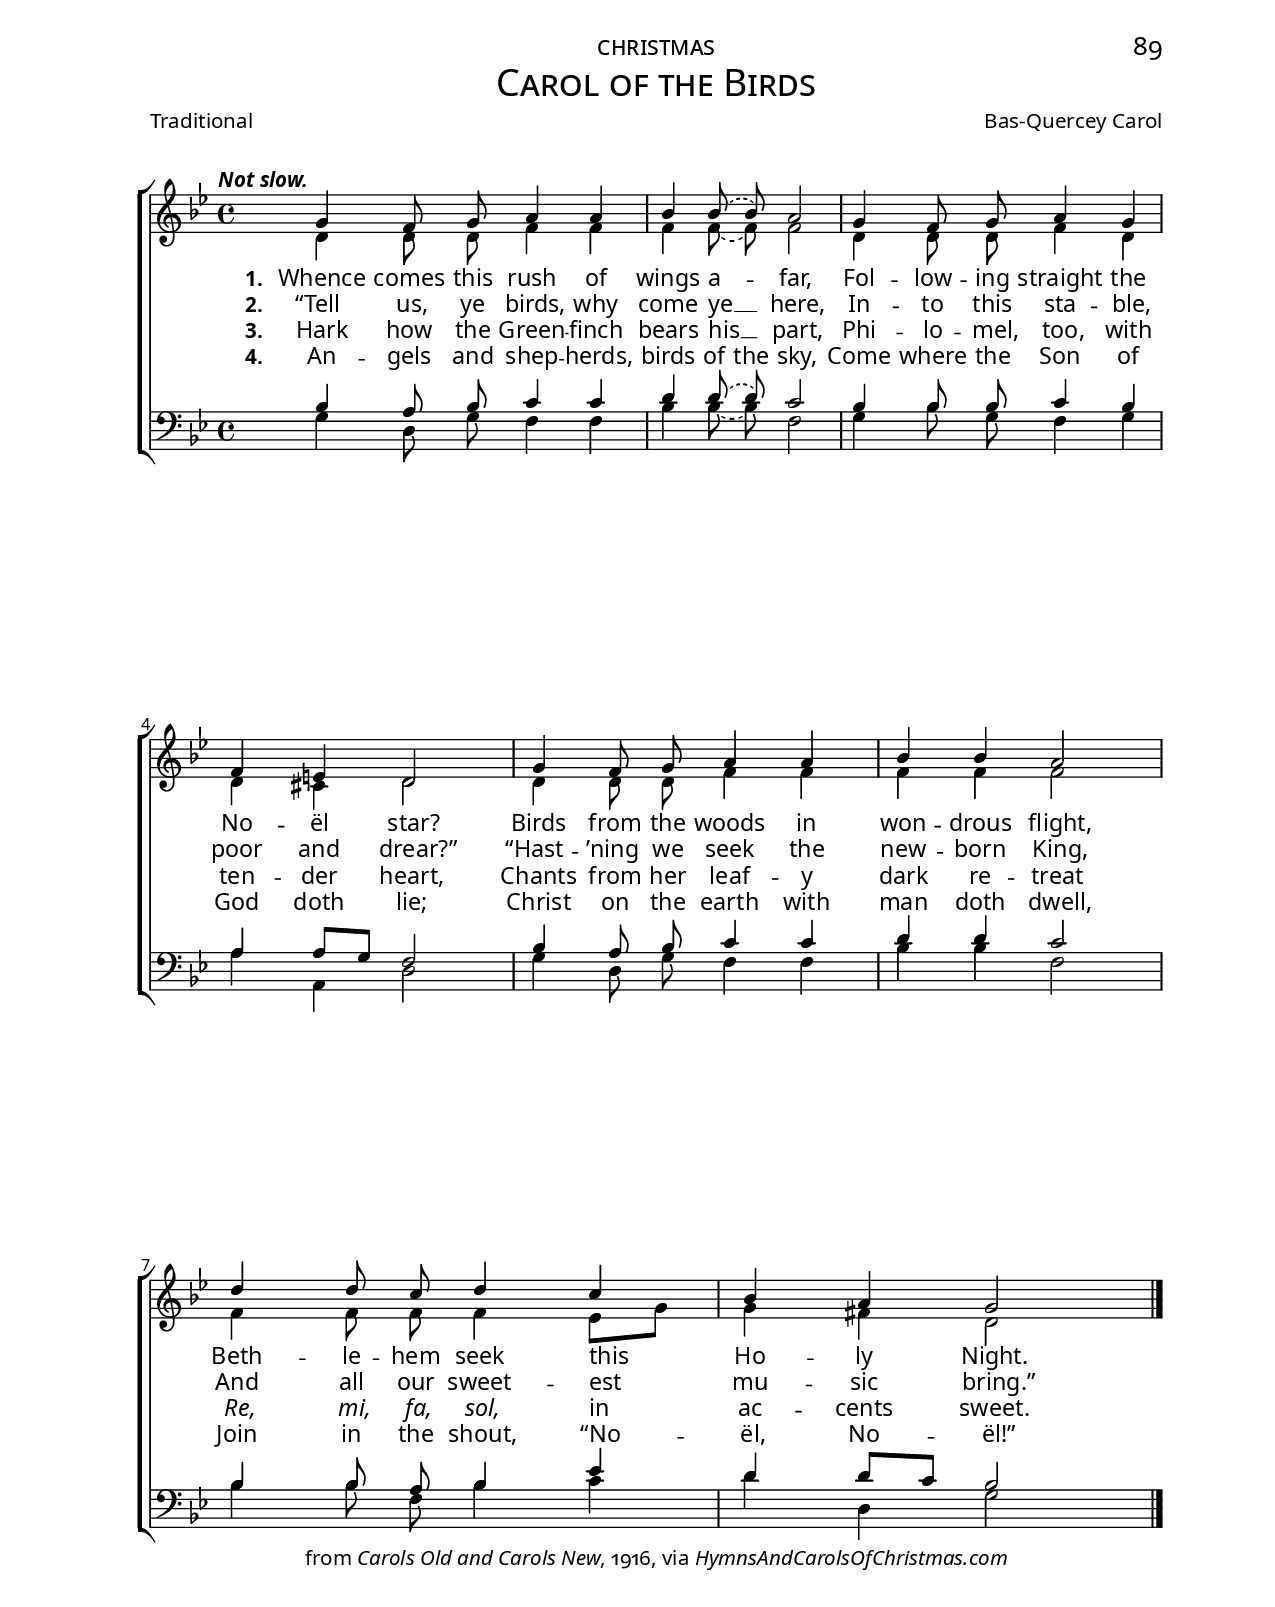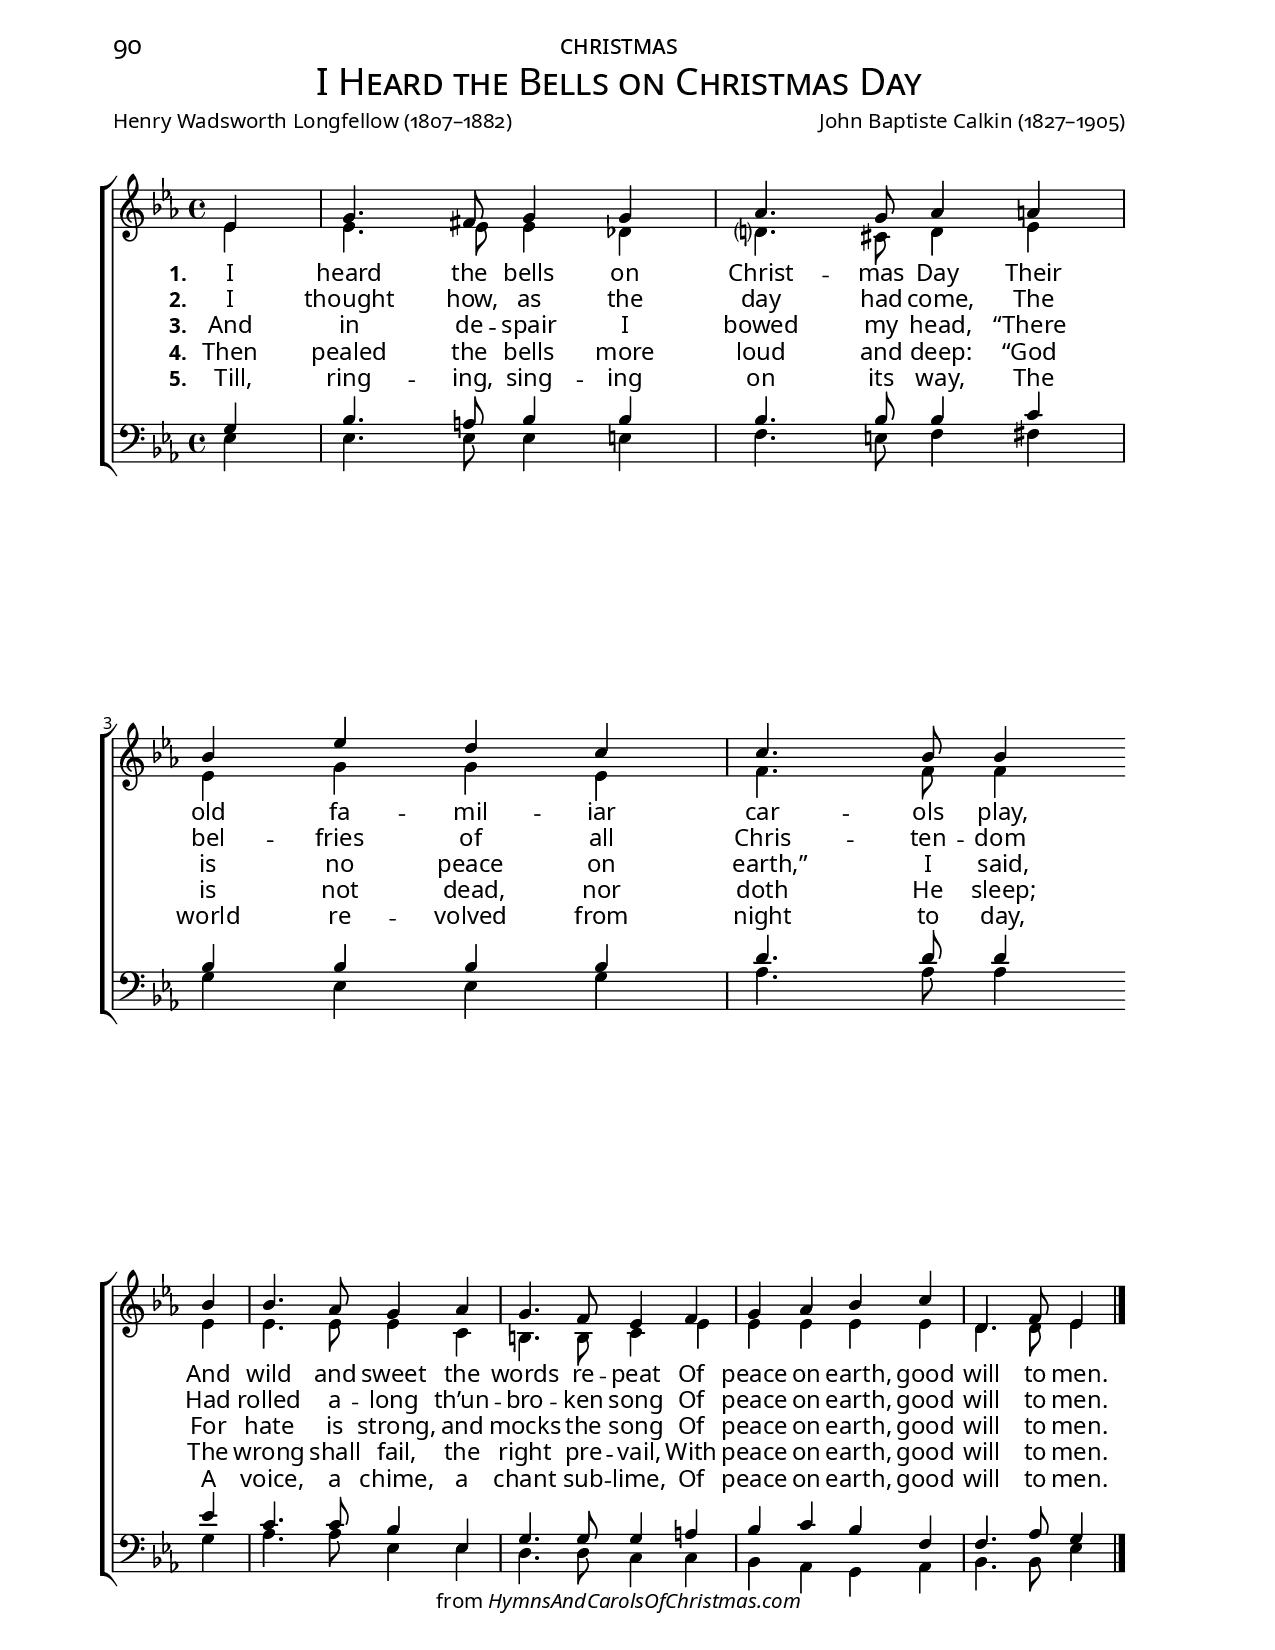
\version "2.14.2"
\include "util.ly"
\paper {
  print-all-headers = ##t
  paper-height = 11\in
  paper-width = 8.5\in
  indent = 0\in
  %system-system-spacing = #'((basic-distance . 10) (padding . 0))
  system-system-spacing =
    #'((basic-distance . 0)
       (minimum-distance . 0)
       (padding . -5)
       (stretchability . 100))
  score-markup-spacing =
    #'((basic-distance . 0)
       (minimum-distance . 0)
       (padding . 1)
       (stretchability . 0))
  last-bottom-spacing =
    #'((basic-distance . 0)
       (minimum-distance . 0)
       (padding . -0.5)
       (stretchability . 0))
  ragged-last-bottom = ##f
  ragged-bottom = ##f
  two-sided = ##t
  inner-margin = 1\in
  outer-margin = 0.75\in
  top-margin = 0.26\in
  bottom-margin = 0.25\in
  first-page-number = #089
  print-first-page-number = ##t
  headerLine = \markup{ \smallCapsOldStyle"christmas"}
  oddHeaderMarkup = \markup\fill-line{
     \abs-fontsize #12.5
     \combine 
        \fill-line{"" \on-the-fly #print-page-number-check-first
        \oldStylePageNum""
        }
        \fill-line{\headerLine}
  }
  evenHeaderMarkup = \markup {
     \abs-fontsize #12.5
     \combine
        \on-the-fly #print-page-number-check-first
        \oldStylePageNum""
        \fill-line{\headerLine}
  }
}
#(set-global-staff-size 18) \paper{ #(define fonts (make-pango-font-tree "Garamond Premr Pro" "Garamond Premr Pro" "Garamond Premr Pro" (/ 18 20))) }
global = {
  \key bes \major
  \time 4/4
  \autoBeamOff
  \override DynamicLineSpanner #'staff-padding = #0.0
  \override DynamicLineSpanner #'Y-extent = #'(-1 . 1)
}

sopMusic = \relative c'' {
  \tempo \markup\italic"Not slow."
  g4 f8\noBeam g a4 a |
  \slurDashed bes bes8\noBeam( bes) a2 |
  
  g4 f8\noBeam g a4 g |
  f e d2 |
  
  g4 f8\noBeam g a4 a |
  bes bes a2 |
  
  d4 d8\noBeam c d4 c |
  bes a g2 \bar "|."
}
sopWords = \lyricmode {
  
}

altoMusic = \relative c' {
  d4 d8\noBeam d f4 f |
  \slurDashed f f8\noBeam( f) f2 |
  
  d4 d8\noBeam d f4 d |
  d cis d2 |
  
  d4 d8\noBeam d f4 f |
  f f f2 |
  
  f4 f8\noBeam f f4 \slurSolid ees8[ g] |
  g4 fis d2 \bar "|."
}
altoWords = \lyricmode {
  \dropLyricsIX
  \set stanza = #"1. "
  \set ignoreMelismata = ##t
  Whence comes this rush of wings a -- _ far,
  Fol -- low -- ing straight the No -- ël star?
  Birds from the woods in won -- drous flight,
  Beth -- le -- hem seek this _ Ho -- ly Night.
}
altoWordsII = \lyricmode {
  \dropLyricsIX
%\markup\italic
  \set stanza = #"2. "
  \set ignoreMelismata = ##t
  “Tell us, ye birds, why come ye __ _ here,
  In -- to this sta -- ble, poor and drear?”
  “Hast -- ’ning we seek the new -- born King,
  And all our sweet -- est _ mu -- sic bring.”
}
altoWordsIII = \lyricmode {
  \dropLyricsIX
  \set stanza = #"3. "
  Hark how the Green -- finch bears his __ part,
  Phi -- lo -- mel, too, with ten -- der heart,
  Chants from her leaf -- y dark re -- treat
  \markup\italic Re, \markup\italic mi, \markup\italic fa, \markup\italic sol, in ac -- cents sweet.
}
altoWordsIV = \lyricmode {
  \dropLyricsIX
  \set stanza = #"4. "
  \set ignoreMelismata = ##t
  An -- gels and shep -- herds, birds of the sky,
  Come where the Son of God doth lie;
  Christ on the earth with man doth dwell,
  Join in the shout, “No -- _ ël, No -- ël!”
}
altoWordsV = \lyricmode {
}
altoWordsVI = \lyricmode {
}
tenorMusic = \relative c' {
  bes4 a8\noBeam bes c4 c |
  \slurDashed d d8\noBeam( d) c2 |
  
  bes4 bes8\noBeam bes c4 bes |
  a \slurSolid a8[ g] f2 |
  
  \slurDashed bes4 a8\noBeam bes c4 c |
  d d c2 |
  
  bes4 bes8\noBeam a bes4 ees |
  d \slurSolid d8[ c] bes2 \bar "|."
}
tenorWords = \lyricmode {

}

bassMusic = \relative c' {
  g4 d8\noBeam g f4 f |
  \slurDashed bes bes8\noBeam( bes) f2 |
  
  g4 bes8\noBeam g f4 g |
  a a, d2 |
  
  g4 d8\noBeam g f4 f |
  bes bes f2 |
  
  bes4 bes8\noBeam f bes4 c |
  d d, g2 \bar "|."
}
bassWords = \lyricmode {

}

pianoRH = \relative c' {
  
}
pianoLH = \relative c' {
  
}

\score {
  <<
   \new ChoirStaff <<
%    \new Lyrics = sopranos \with { \override VerticalAxisGroup #'nonstaff-relatedstaff-spacing = #'((basic-distance . 1)) }
    \new Staff = women <<
      \new Voice = "sopranos" { \voiceOne << \global \sopMusic >> }
      \new Voice = "altos" { \voiceTwo << \global \altoMusic >> }
    >>
    \new Lyrics \with { alignAboveContext = #"women" \override VerticalAxisGroup #'nonstaff-relatedstaff-spacing = #'((basic-distance . 1))} \lyricsto "sopranos" \sopWords
    \new Lyrics = "altosVI"  \with { alignBelowContext = #"women" } \lyricsto "altos" \altoWordsVI
    \new Lyrics = "altosV"  \with { alignBelowContext = #"women" } \lyricsto "altos" \altoWordsV
    \new Lyrics = "altosIV"  \with { alignBelowContext = #"women" } \lyricsto "altos" \altoWordsIV
    \new Lyrics = "altosIII"  \with { alignBelowContext = #"women" } \lyricsto "altos" \altoWordsIII
    \new Lyrics = "altosII"  \with { alignBelowContext = #"women" } \lyricsto "altos" \altoWordsII
    \new Lyrics = "altos"  \with { alignBelowContext = #"women" \override VerticalAxisGroup #'nonstaff-relatedstaff-spacing = #'((padding . -0.5))} \lyricsto "altos" \altoWords
   \new Staff = men <<
      \clef bass
      \new Voice = "tenors" { \voiceOne << \global \tenorMusic >> }
      \new Voice = "basses" { \voiceTwo << \global \bassMusic >> }
    >>
    \new Lyrics \with { alignAboveContext = #"men" \override VerticalAxisGroup #'nonstaff-relatedstaff-spacing = #'((basic-distance . 1)) } \lyricsto "tenors" \tenorWords
    \new Lyrics \with { alignBelowContext = #"men" \override VerticalAxisGroup #'nonstaff-relatedstaff-spacing = #'((basic-distance . 1)) } \lyricsto "basses" \bassWords
  >>
%    \new PianoStaff << \new Staff { \new Voice { \pianoRH } } \new Staff { \clef "bass" \pianoLH } >>
  >>
  \layout {
  \context {
    \Lyrics
    \override LyricText #'font-size = #1.3
    \override LyricSpace #'minimum-distance = #0.8
  }
%6x9  \context {\Lyrics\override LyricText #'font-size = #0.75 }
%6.14 \context {\Lyrics\override LyricText #'font-size = #0.25 }
\context {\Lyrics\override LyricText #'font-size = #1.1 }
%{IF_LESSER
\context {\Lyrics\override LyricText #'font-size = #0.6 }
%}%END_IF_LESSER
    #(define fonts (make-pango-font-tree "Garamond Premr Pro" "Garamond Premr Pro" "Garamond Premr Pro" (/ 18 20)))
    \context {
      \Score
      %\override SpacingSpanner #'base-shortest-duration = #(ly:make-moment 1 8)
      %\override SpacingSpanner #'common-shortest-duration = #(ly:make-moment 1 4)
    }
    \context {
      % Remove all empty staves
      % \Staff \RemoveEmptyStaves \override VerticalAxisGroup #'remove-first = ##t
    }
    \context {
      \Lyrics
      \override LyricText #'X-offset = #center-on-word
    }
  }
  \header {
    title = \markup{\override #'(font-name . "Garamond Premr Pro Smbd Subh"){ \abs-fontsize #18 \smallCapsOldStyle"Carol of the Birds"}}
    poet = \markup\oldStyleNum"Traditional"
    composer = \markup\oldStyleNum"Bas-Quercey Carol"
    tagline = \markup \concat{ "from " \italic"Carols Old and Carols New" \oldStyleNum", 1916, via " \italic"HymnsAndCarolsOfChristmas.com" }
  }
}
\markup \fill-line { \concat{ "from " \italic"Carols Old and Carols New" \oldStyleNum", 1916, via " \italic"HymnsAndCarolsOfChristmas.com" }}
\markup\vspace#1.25




















global = {
  \key ees \major
  \time 4/4
  \override DynamicLineSpanner #'staff-padding = #0.0
  \override DynamicLineSpanner #'Y-extent = #'(-1 . 1)
}

sopMusic = \relative c' {
  \partial 4 ees4 |
  g4. fis8 g4 g4 |
  aes4. g8 aes4 a |
  bes4 ees d c |
  c4. bes8 bes4 \bar"" \break
  
  bes4 |
  bes4. aes8 g4 aes |
  g4. f8 ees4 f |
  g aes bes c |
  d,4. f8 ees4 \bar "|."
}
sopWords = \lyricmode {
  
}

altoMusic = \relative c' {
  ees4 |
  ees4. ees8 ees4 des |
  d?4. cis8 d4 ees |
  ees g g ees |
  f4. f8 f4
  
  ees4 |
  ees4. ees8 ees4 c |
  b4. b8 c4 ees |
  ees ees ees ees |
  d4. d8 ees4 \bar "|."
}
altoWords = \lyricmode {
  \dropLyricsIX
  \set stanza = #"1. "
  I heard the bells on Christ -- mas Day Their old fa -- mil -- iar car -- ols play,
  And wild and sweet the words re -- peat Of peace on earth, good will to men.
}
altoWordsII = \lyricmode {
  \dropLyricsIX
%\markup\italic
  \set stanza = #"2. "
  I thought how, as the day had come, The bel -- fries of all Chris -- ten -- dom
  Had rolled a -- long th’un -- bro -- ken song Of peace on earth, good will to men.
}
altoWordsIII = \lyricmode {
  \dropLyricsIX
  \set stanza = #"3. "
  And in de -- spair I bowed my head, “There is no peace on earth,” I said,
For hate is strong, and mocks the song Of peace on earth, good will to men.
}
altoWordsIV = \lyricmode {
  \dropLyricsIX
  \set stanza = #"4. "
  Then pealed the bells more loud and deep: “God is not dead, nor doth He sleep;
  The wrong shall fail, the right pre -- vail, With peace on earth, good will to men.
}
altoWordsV = \lyricmode {
  \dropLyricsIX
  \set stanza = #"5. "
  Till, ring -- ing, sing -- ing on its way, The world re -- volved from night to day,
  A voice, a chime, a chant sub -- lime, Of peace on earth, good will to men.
}
altoWordsVI = \lyricmode {
}
tenorMusic = \relative c' {
  g4 |
  bes4. a8 bes4 bes |
  bes4. bes8 bes4 c |
  bes4 bes bes bes |
  d4. d8 d4
  
  ees4 |
  c4. c8 bes4 ees, |
  g4. g8 g4 a |
  bes c bes f |
  f4. aes8 g4 \bar "|."
}
tenorWords = \lyricmode {

}

bassMusic = \relative c {
  ees4 |
  ees4. ees8 ees4 e |
  f4. e8 f4 fis |
  g ees ees g |
  aes4. aes8 aes4
  
  g4 |
  aes4. aes8 ees4 ees |
  d4. d8 c4 c |
  bes aes g aes |
  bes4. bes8 ees4 \bar "|."
}
bassWords = \lyricmode {

}

pianoRH = \relative c' {
  
}
pianoLH = \relative c' {
  
}

\score {
  <<
   \new ChoirStaff <<
%    \new Lyrics = sopranos \with { \override VerticalAxisGroup #'nonstaff-relatedstaff-spacing = #'((basic-distance . 1)) }
    \new Staff = women <<
      \new Voice = "sopranos" { \voiceOne << \global \sopMusic >> }
      \new Voice = "altos" { \voiceTwo << \global \altoMusic >> }
    >>
    \new Lyrics \with { alignAboveContext = #"women" \override VerticalAxisGroup #'nonstaff-relatedstaff-spacing = #'((basic-distance . 1))} \lyricsto "sopranos" \sopWords
    \new Lyrics = "altosVI"  \with { alignBelowContext = #"women" } \lyricsto "sopranos" \altoWordsVI
    \new Lyrics = "altosV"  \with { alignBelowContext = #"women" } \lyricsto "sopranos" \altoWordsV
    \new Lyrics = "altosIV"  \with { alignBelowContext = #"women" } \lyricsto "sopranos" \altoWordsIV
    \new Lyrics = "altosIII"  \with { alignBelowContext = #"women" } \lyricsto "sopranos" \altoWordsIII
    \new Lyrics = "altosII"  \with { alignBelowContext = #"women" } \lyricsto "sopranos" \altoWordsII
    \new Lyrics = "altos"  \with { alignBelowContext = #"women" \override VerticalAxisGroup #'nonstaff-relatedstaff-spacing = #'((padding . -0.5)) } \lyricsto "sopranos" \altoWords
   \new Staff = men <<
      \clef bass
      \new Voice = "tenors" { \voiceOne << \global \tenorMusic >> }
      \new Voice = "basses" { \voiceTwo << \global \bassMusic >> }
    >>
    \new Lyrics \with { alignAboveContext = #"men" \override VerticalAxisGroup #'nonstaff-relatedstaff-spacing = #'((basic-distance . 1)) } \lyricsto "tenors" \tenorWords
    \new Lyrics \with { alignBelowContext = #"men" \override VerticalAxisGroup #'nonstaff-relatedstaff-spacing = #'((basic-distance . 1)) } \lyricsto "basses" \bassWords
  >>
%    \new PianoStaff << \new Staff { \new Voice { \pianoRH } } \new Staff { \clef "bass" \pianoLH } >>
  >>
  \layout {
  \context {
    \Lyrics
    \override LyricText #'font-size = #1.3
  }
    \context {
      \Score
      %\override SpacingSpanner #'base-shortest-duration = #(ly:make-moment 1 8)
      %\override SpacingSpanner #'common-shortest-duration = #(ly:make-moment 1 4)
    }
    \context {
      % Remove all empty staves
      % \Staff \RemoveEmptyStaves \override VerticalAxisGroup #'remove-first = ##t
    }
    \context {
      \Lyrics
      \override LyricText #'X-offset = #center-on-word
    }
  }
  \header {
    title = \markup{\override #'(font-name . "Garamond Premr Pro Smbd Subh"){ \abs-fontsize #18 \smallCapsOldStyle"I Heard the Bells on Christmas Day"}}
    poet = \markup\oldStyleNum"Henry Wadsworth Longfellow (1807–1882)"
    composer = \markup\oldStyleNum"John Baptiste Calkin (1827–1905)"
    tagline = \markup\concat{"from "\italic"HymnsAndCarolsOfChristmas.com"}
  }
}
\header {tagline = \markup\concat{"from "\italic"HymnsAndCarolsOfChristmas.com"}}

